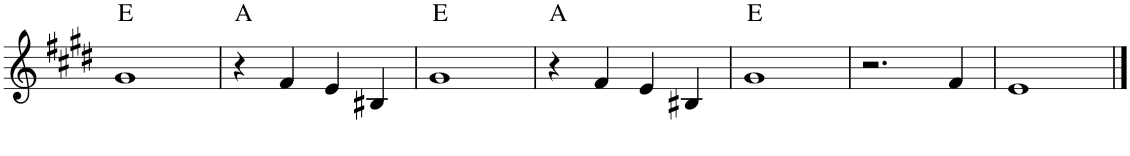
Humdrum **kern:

**kern	**harte
*part1	*part1
*staff1	*
*I"Piano	*
*I'Pno.	*
!!LO:PB:g=z
*clefG2	*
*k[f#c#g#d#]	*
*M4/4	*
=64	=64
1g#	E:maj
=65	=65
4r	A:maj
4f#/	.
4e/	.
4B#X/	.
=66	=66
1g#	E:maj
=67	=67
4r	A:maj
4f#/	.
4e/	.
4B#X/	.
=68	=68
1g#	E:maj
=69	=69
2.r	.
4f#/	.
=70	=70
1e	.
==	==
*-	*-
